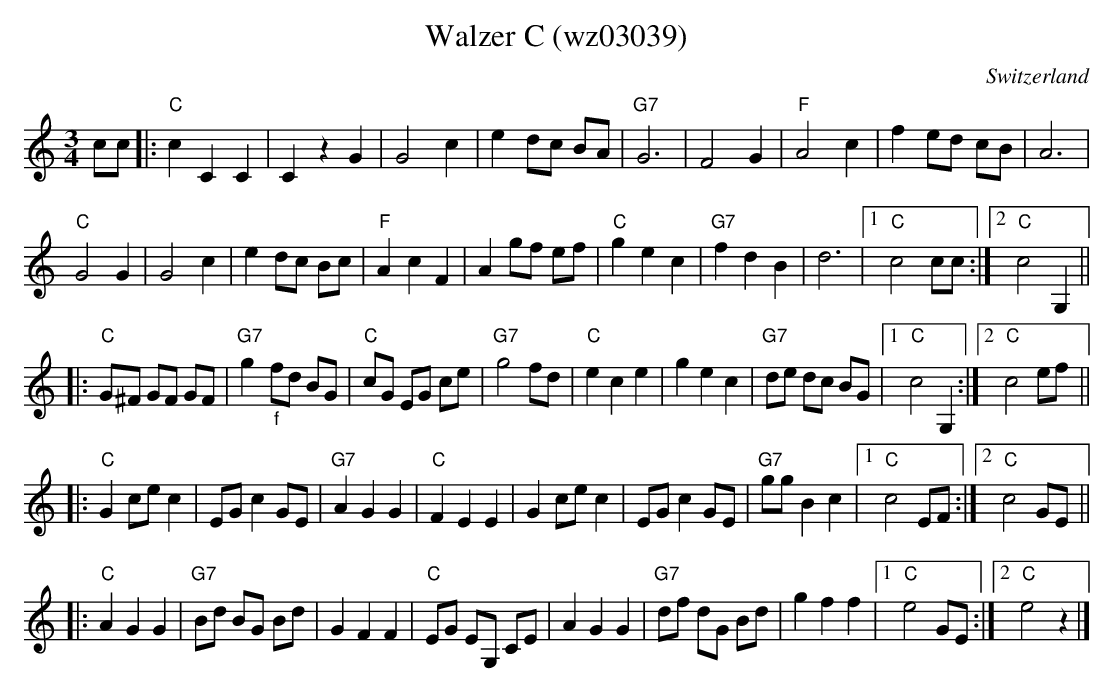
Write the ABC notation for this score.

X:1
T: Walzer C (wz03039)
O:Switzerland
M:3/4
L:1/4
K:C major
c/c/ |: "C"c CC | C z G | G2 c | e d/c/ B/A/ | "G7"G3 | F2 G | "F"A2 c | f e/d/ c/B/ | A3 |
"C"G2 G | G2c | e d/c/ B/c/ | "F"AcF | A g/f/ e/f/ | "C"gec | "G7"fdB | d3 |1 "C"c2 c/c/ :|2 "C"c2 G, ||
[L:1/8] |: "C"G^F GF GF | "G7"g2 "_f"fd BG |  "C"cG EG ce | "G7"g4 fd | "C"e2c2e2 | g2e2c2 | "G7"de dc BG |1 "C"c4 G,2 :|2 "C"c4 ef ||
|: "C"G2 ce c2 | EG c2 GE | "G7"A2G2G2 | "C"F2E2E2 | G2 ce c2 | EG c2 GE | "G7"gg B2c2 |1 "C"c4 EF :|2 "C"c4 GE ||
|: "C"A2G2G2 | "G7"Bd BG Bd | G2F2F2 | "C"EG EG, CE | A2G2G2 | "G7"df dG Bd | g2f2f2 |1 "C"e4 GE :|2 "C"e4 z2 |]
